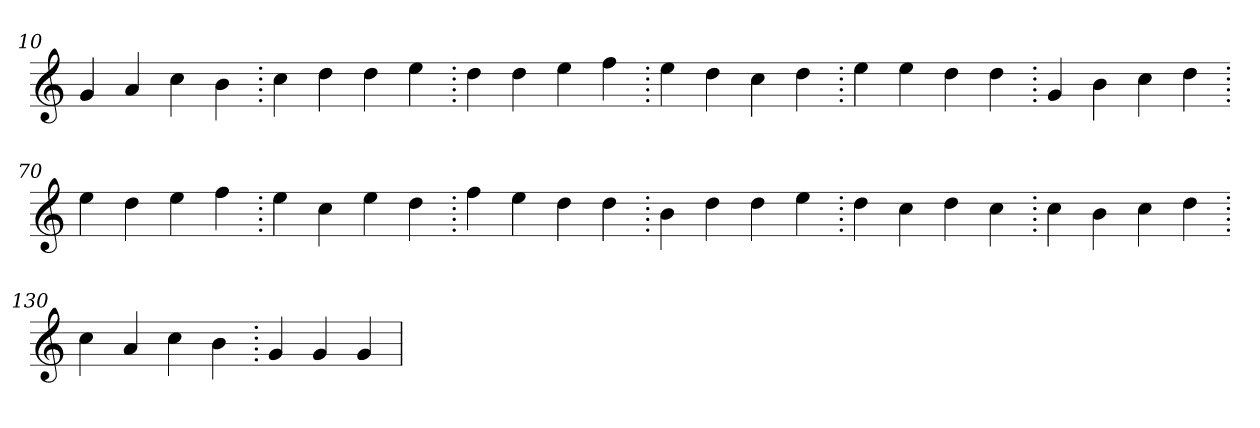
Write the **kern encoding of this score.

**kern
*part1
*staff1
*clefG2
=10.
4g
4a
4cc
4b
=20.
4cc
4dd
4dd
4ee
=30.
4dd
4dd
4ee
4ff
=40.
4ee
4dd
4cc
4dd
=50.
4ee
4ee
4dd
4dd
=60.
4g
4b
4cc
4dd
=70.
4ee
4dd
4ee
4ff
=80.
4ee
4cc
4ee
4dd
=90.
4ff
4ee
4dd
4dd
=100.
4b
4dd
4dd
4ee
=110.
4dd
4cc
4dd
4cc
=120.
4cc
4b
4cc
4dd
=130.
4cc
4a
4cc
4b
=140.
4g
4g
4g
=
*-
